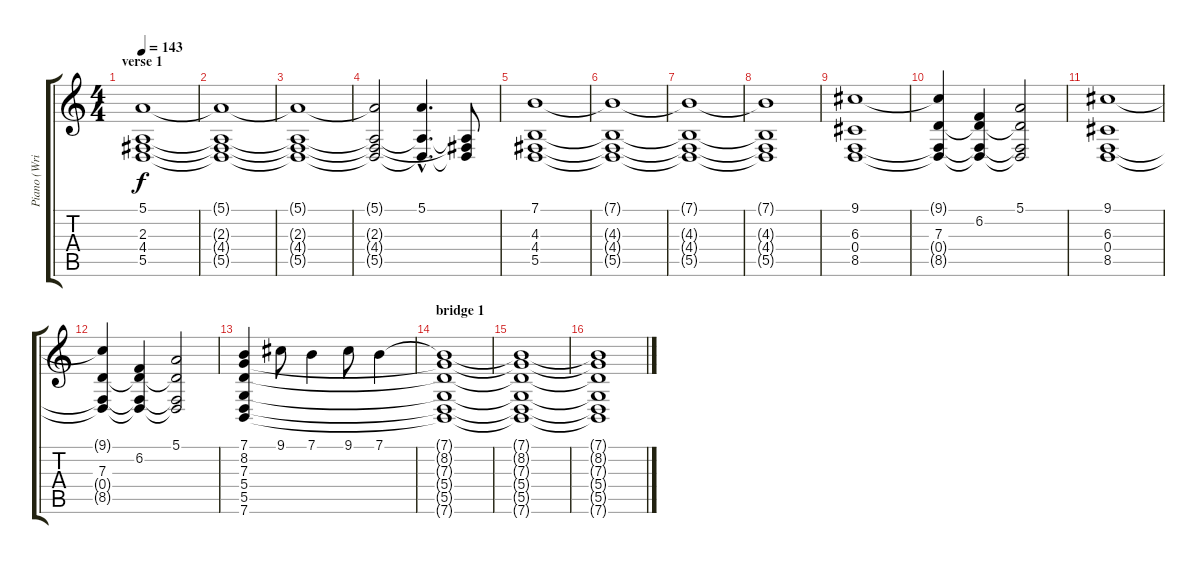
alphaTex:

\track ("Piano (Wright)" "Piano (Wri") {instrument brightacousticpiano}
\staff {score tabs}
\tuning (E4 B3 G3 D3 A2 E2) {hide}
\ts (4 4)
\section ("" "verse 1")
\tempo 143
\clef g2
\ks c
(5.1 2.3 4.4 5.5).1{dy f} |
(5.1{t} 2.3{t} 4.4{t} 5.5{t}).1 |
(5.1{t} 2.3{t} 4.4{t} 5.5{t}).1 |
(5.1{t} 2.3{t} 4.4{t} 5.5{t}).2 (5.1{hac} 2.3{hac t} 5.5{hac t}).4{d} (2.3{t} 4.4{t} 5.5{t}).8 |
(7.1 4.3 4.4 5.5).1 |
(7.1{t} 4.3{t} 4.4{t} 5.5{t}).1 |
(7.1{t} 4.3{t} 4.4{t} 5.5{t}).1 |
(7.1{t} 4.3{t} 4.4{t} 5.5{t}).1 |
(9.1 6.3 0.4 8.5).1 |
(9.1{t} 7.3 0.4{t} 8.5{t}).4 (6.2 7.3{t} 0.4{t} 8.5{t}).4 (5.1 7.3{t} 0.4{t} 8.5{t}).2 |
(9.1 6.3 0.4 8.5).1 |
(9.1{t} 7.3 0.4{t} 8.5{t}).4 (6.2 7.3{t} 0.4{t} 8.5{t}).4 (5.1 7.3{t} 0.4{t} 8.5{t}).2 |
(7.1 8.2 7.3 5.4 5.5 7.6).4 9.1.8 7.1.4 9.1.8 7.1.4 |
\section ("" "bridge 1")
(7.1{t} 8.2{t} 7.3{t} 5.4{t} 5.5{t} 7.6{t}).1 |
(7.1{t} 8.2{t} 7.3{t} 5.4{t} 5.5{t} 7.6{t}).1 |
(7.1{t} 8.2{t} 7.3{t} 5.4{t} 5.5{t} 7.6{t}).1
